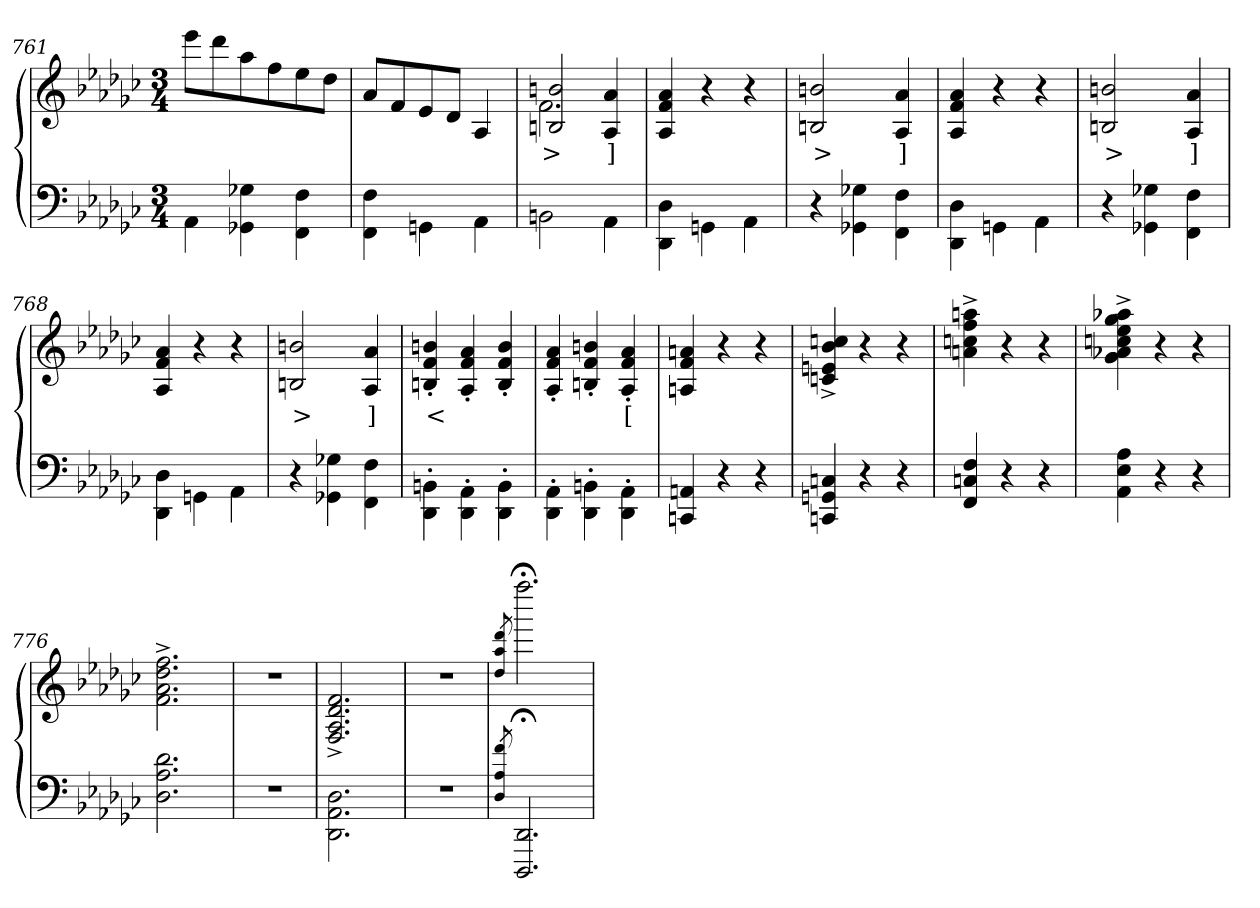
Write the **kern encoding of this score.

**kern	**kern	**text
*part2	*part1	*part1
*staff2	*staff1	*staff1
*clefF4	*clefG2	*
*k[b-e-a-d-g-c-]	*k[b-e-a-d-g-c-]	*
*M3/4	*M3/4	*
=761	=761	=761
4AA-\	8eee-L	.
.	8ddd-	.
4G-X\ 4GG-X\	8aa-	.
.	8ff	.
4F\ 4FF\	8ee-	.
.	8dd-J	.
=762	=762	=762
4F\ 4FF\	8a-L	.
.	8f	.
4GGn\	8e-	.
.	8d-J	.
4AA-\	4A-	.
=763	=763	=763
*	*^	*
2BBn\	2.f\	2bn/ 2Bn/	>
4AA-\	.	4a-/ 4A-/	]
*	*v	*v	*
=764	=764	=764
4D-\ 4DD-\	4a- 4f 4A-	.
4GGn\	4r	.
4AA-\	4r	.
=765	=765	=765
4r	2bn 2Bn	>
4G-X\ 4GG-X\	.	.
4F\ 4FF\	4a- 4A-	]
=766	=766	=766
4D-\ 4DD-\	4a- 4f 4A-	.
4GGn\	4r	.
4AA-\	4r	.
=767	=767	=767
4r	2bn/ 2Bn/	>
4G-X\ 4GG-X\	.	.
4F\ 4FF\	4a- 4A-	]
=768	=768	=768
4D-\ 4DD-\	4a- 4f 4A-	.
4GGn\	4r	.
4AA-\	4r	.
=769	=769	=769
4r	2bn 2Bn	>
4G-X\ 4GG-X\	.	.
4F\ 4FF\	4a- 4A-	]
=770	=770	=770
4BBn\'> 4DD-\'>	4bn'> 4f'> 4Bn'>	<
4AA-\'> 4DD-\'>	4a-'> 4f'> 4A-'>	.
4BB\'> 4DD-\'>	4b'> 4f'> 4B'>	.
=771	=771	=771
4AA-\'> 4DD-\'>	4a-'> 4f'> 4A-'>	.
4BBn\'> 4DD-\'>	4bn'> 4f'> 4Bn'>	.
4AA-\'> 4DD-\'>	4a-'> 4f'> 4A-'>	[
=772	=772	=772
4AAn 4CCn	4an 4f 4An	.
4r	4r	.
4r	4r	.
=773	=773	=773
4Cn 4GGn 4CCn	4ccn^> 4b-^> 4en^> 4cn^>	.
4r	4r	.
4r	4r	.
=774	=774	=774
4F 4Cn 4FF	4aan^> 4ff^> 4ccn^> 4an^>	.
4r	4r	.
4r	4r	.
=775	=775	=775
4A- 4E- 4AA-	4aa-X^> 4gg-^> 4ee-^> 4ccn^> 4a-X^> 4g-^>	.
4r	4r	.
4r	4r	.
=776	=776	=776
2.d- 2.A- 2.D-	2.ff^> 2.dd-^> 2.a-^> 2.f^>	.
=777	=777	=777
2.r	2.r	.
=778	=778	=778
2.D-\ 2.AA-\ 2.DD-\	2.f^> 2.d-^> 2.A-^> 2.F^>	.
=779	=779	=779
2.r	2.r	.
=780	=780	=780
8qD-/ 8qA- 8qf	8qdd-/ 8qaa- 8qddd-	.
2.DD-;< 2.DDD-;<	2.ffff;<	.
=	=	=
*-	*-	*-
